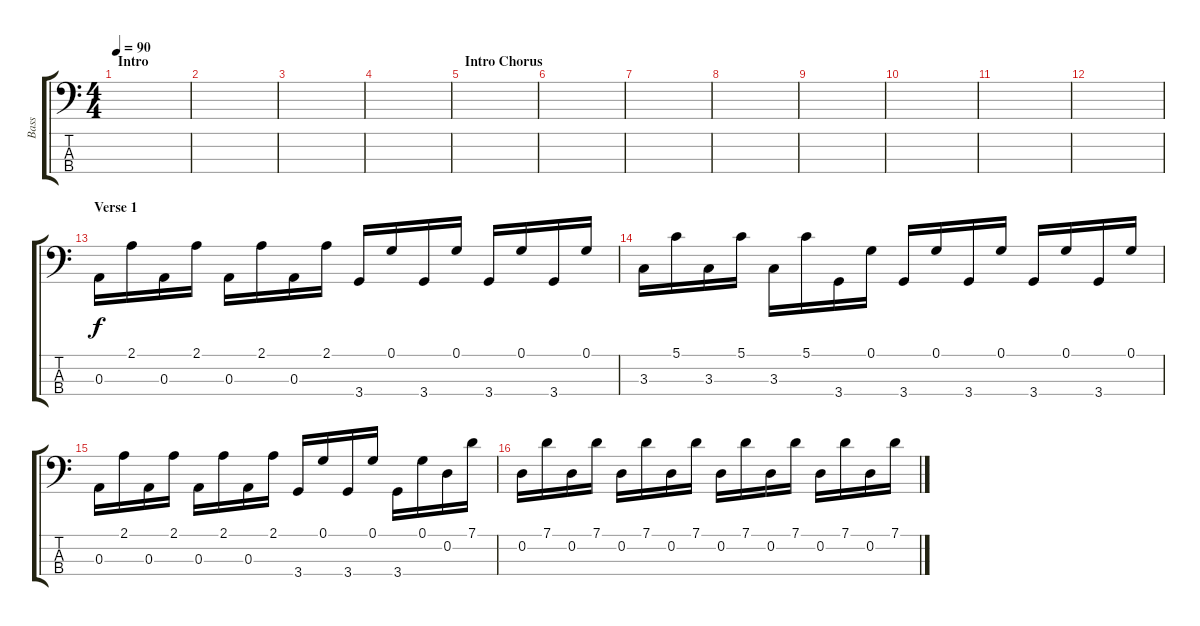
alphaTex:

\track ("Bass" "Bass") {instrument synthbass2}
\staff {score tabs}
\tuning (G2 D2 A1 E1) {hide}
\ts (4 4)
\section ("" "Intro")
\tempo 90
\clef f4
\ks c
|
|
|
|
\section ("" "Intro Chorus")
|
|
|
|
|
|
|
|
\section ("" "Verse 1")
0.3.16 2.1.16 0.3.16 2.1.16 0.3.16 2.1.16 0.3.16 2.1.16 3.4.16 0.1.16 3.4.16 0.1.16 3.4.16 0.1.16 3.4.16 0.1.16 |
3.3.16 5.1.16 3.3.16 5.1.16 3.3.16 5.1.16 3.4.16 0.1.16 3.4.16 0.1.16 3.4.16 0.1.16 3.4.16 0.1.16 3.4.16 0.1.16 |
0.3.16 2.1.16 0.3.16 2.1.16 0.3.16 2.1.16 0.3.16 2.1.16 3.4.16 0.1.16 3.4.16 0.1.16 3.4.16 0.1.16 0.2.16 7.1.16 |
0.2.16 7.1.16 0.2.16 7.1.16 0.2.16 7.1.16 0.2.16 7.1.16 0.2.16 7.1.16 0.2.16 7.1.16 0.2.16 7.1.16 0.2.16 7.1.16
